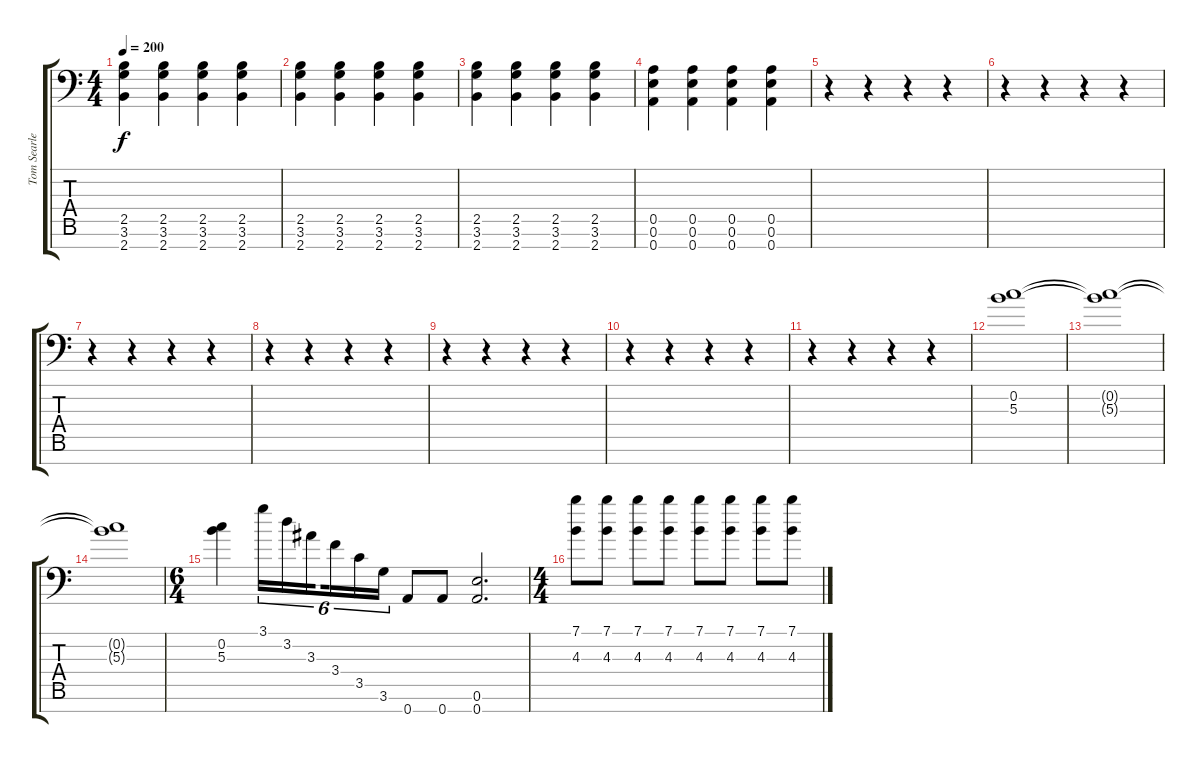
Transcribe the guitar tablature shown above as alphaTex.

\track ("Tom Searle" "Tom Searle") {instrument distortionguitar}
\staff {score tabs}
\tuning (E4 B3 G3 D3 A2 E2 A1) {hide}
\ts (4 4)
\tempo 200
\clef f4
\ks c
(2.5 3.6 2.7).4{dy f} (2.5 3.6 2.7).4 (2.5 3.6 2.7).4 (2.5 3.6 2.7).4 |
(2.5 3.6 2.7).4 (2.5 3.6 2.7).4 (2.5 3.6 2.7).4 (2.5 3.6 2.7).4 |
(2.5 3.6 2.7).4 (2.5 3.6 2.7).4 (2.5 3.6 2.7).4 (2.5 3.6 2.7).4 |
(0.5 0.6 0.7).4 (0.5 0.6 0.7).4 (0.5 0.6 0.7).4 (0.5 0.6 0.7).4 |
r.4 r.4 r.4 r.4 |
r.4 r.4 r.4 r.4 |
r.4 r.4 r.4 r.4 |
r.4 r.4 r.4 r.4 |
r.4 r.4 r.4 r.4 |
r.4 r.4 r.4 r.4 |
r.4 r.4 r.4 r.4 |
(0.2 5.3).1 |
(0.2{t} 5.3{t}).1 |
(0.2{t} 5.3{t}).1 |
\ts (6 4)
(0.2 5.3).4 3.1.16{tu (6 4)} 3.2.16{tu (6 4)} 3.3.16{tu (6 4) beam splitsecondary} 3.4.16{tu (6 4)} 3.5.16{tu (6 4)} 3.6.16{tu (6 4)} 0.7.8 0.7.8 (0.6 0.7).2{d} |
\ts (4 4)
(7.1 4.3).8 (7.1 4.3).8 (7.1 4.3).8 (7.1 4.3).8 (7.1 4.3).8 (7.1 4.3).8 (7.1 4.3).8 (7.1 4.3).8
